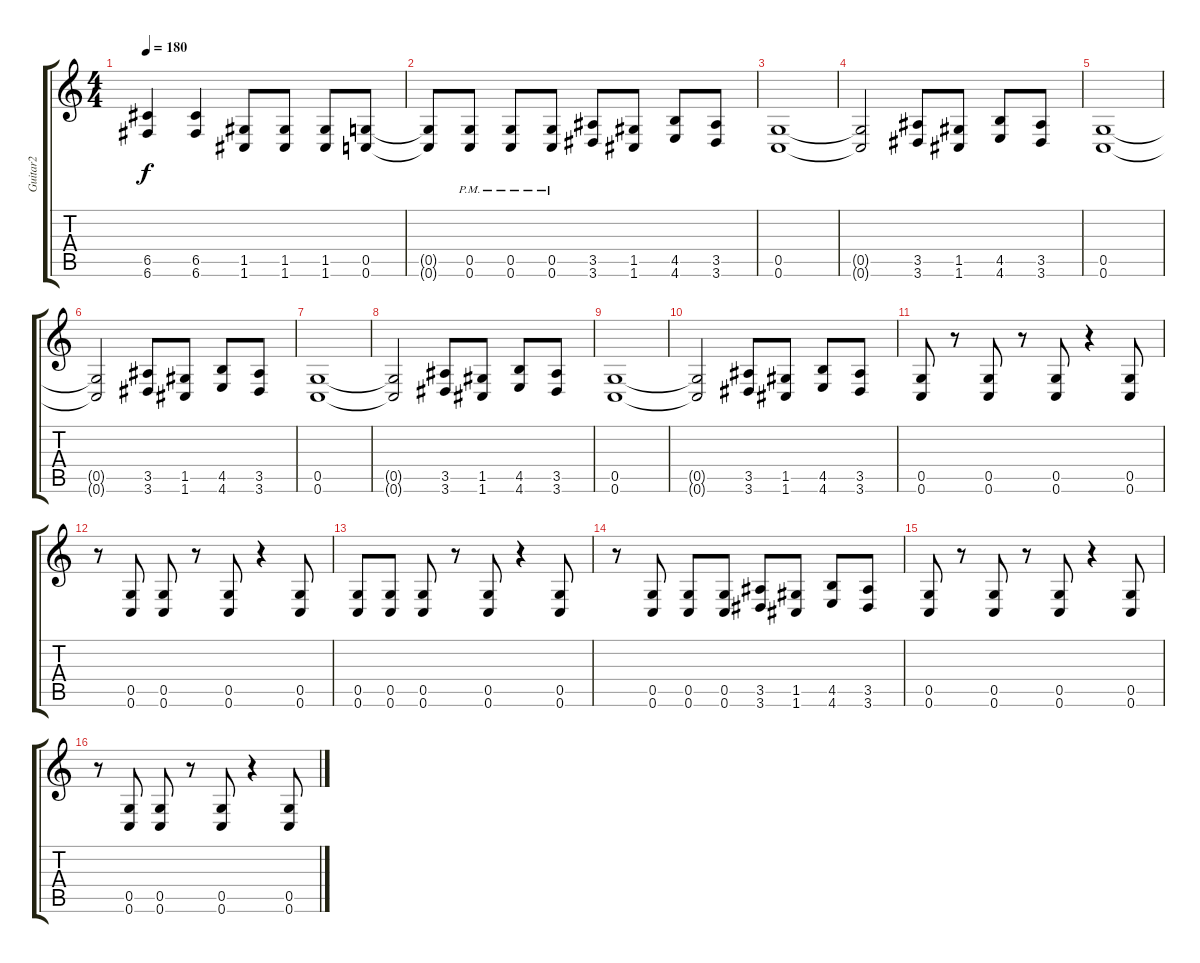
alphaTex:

\track ("Guitar2" "Guitar2") {instrument distortionguitar}
\staff {score tabs}
\tuning (D4 A3 F3 C3 G2 C2) {hide}
\ts (4 4)
\tempo 180
\clef g2
\ks c
(6.5 6.6).4{dy f} (6.5 6.6).4 (1.5 1.6).8 (1.5 1.6).8 (1.5 1.6).8 (0.5 0.6).8 |
(0.5{t} 0.6{t}).8 (0.5{pm} 0.6{pm}).8 (0.5{pm} 0.6{pm}).8 (0.5{pm} 0.6{pm}).8 (3.5 3.6).8 (1.5 1.6).8 (4.5 4.6).8 (3.5 3.6).8 |
(0.5 0.6).1 |
(0.5{t} 0.6{t}).2 (3.5 3.6).8 (1.5 1.6).8 (4.5 4.6).8 (3.5 3.6).8 |
(0.5 0.6).1 |
(0.5{t} 0.6{t}).2 (3.5 3.6).8 (1.5 1.6).8 (4.5 4.6).8 (3.5 3.6).8 |
(0.5 0.6).1 |
(0.5{t} 0.6{t}).2 (3.5 3.6).8 (1.5 1.6).8 (4.5 4.6).8 (3.5 3.6).8 |
(0.5 0.6).1 |
(0.5{t} 0.6{t}).2 (3.5 3.6).8 (1.5 1.6).8 (4.5 4.6).8 (3.5 3.6).8 |
(0.5 0.6).8 r.8 (0.5 0.6).8 r.8 (0.5 0.6).8 r.4 (0.5 0.6).8 |
r.8 (0.5 0.6).8 (0.5 0.6).8 r.8 (0.5 0.6).8 r.4 (0.5 0.6).8 |
(0.5 0.6).8 (0.5 0.6).8 (0.5 0.6).8 r.8 (0.5 0.6).8 r.4 (0.5 0.6).8 |
r.8 (0.5 0.6).8 (0.5 0.6).8 (0.5 0.6).8 (3.5 3.6).8 (1.5 1.6).8 (4.5 4.6).8 (3.5 3.6).8 |
(0.5 0.6).8 r.8 (0.5 0.6).8 r.8 (0.5 0.6).8 r.4 (0.5 0.6).8 |
r.8 (0.5 0.6).8 (0.5 0.6).8 r.8 (0.5 0.6).8 r.4 (0.5 0.6).8
